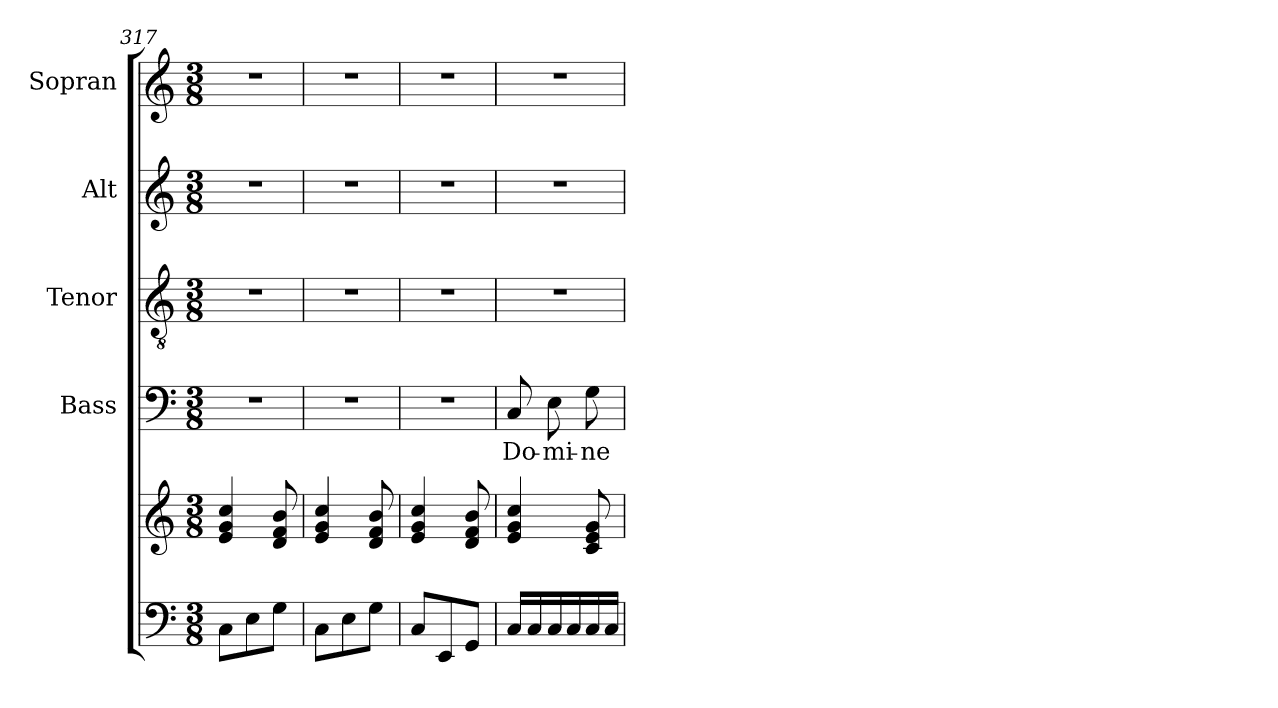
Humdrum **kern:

**kern	**kern	**kern	**text	**kern	**kern	**kern
*part5	*part5	*part4	*part4	*part3	*part2	*part1
*staff6	*staff5	*staff4	*staff4	*staff3	*staff2	*staff1
*	*	*I"Bass	*	*I"Tenor	*I"Alt	*I"Sopran
*	*	*I'B.	*	*I'T.	*I'A.	*I'S.
*clefF4	*clefG2	*clefF4	*	*clefGv2	*clefG2	*clefG2
*k[]	*k[]	*k[]	*	*k[]	*k[]	*k[]
*C:	*C:	*C:	*	*C:	*C:	*C:
*M3/8	*M3/8	*M3/8	*	*M3/8	*M3/8	*M3/8
=317	=317	=317	=317	=317	=317	=317
8C\L	4e/ 4g/ 4cc/	4.r	.	4.r	4.r	4.r
8E\	.	.	.	.	.	.
8G\J	8d/ 8f/ 8b/	.	.	.	.	.
=318	=318	=318	=318	=318	=318	=318
8C\L	4e/ 4g/ 4cc/	4.r	.	4.r	4.r	4.r
8E\	.	.	.	.	.	.
8G\J	8d/ 8f/ 8b/	.	.	.	.	.
=319	=319	=319	=319	=319	=319	=319
8C/L	4e/ 4g/ 4cc/	4.r	.	4.r	4.r	4.r
8EE/	.	.	.	.	.	.
8GG/J	8d/ 8f/ 8b/	.	.	.	.	.
!!LO:LB:g=z
=320	=320	=320	=320	=320	=320	=320
!	!	!	!LO:LY:b	!	!	!
16C/LL	4e/ 4g/ 4cc/	8C/	Do-	4.r	4.r	4.r
16C/	.	.	.	.	.	.
!	!	!	!LO:LY:b	!	!	!
16C/	.	8E\	-mi-	.	.	.
16C/	.	.	.	.	.	.
!	!	!	!LO:LY:b	!	!	!
16C/	8c/ 8e/ 8g/	8G\	-ne	.	.	.
16C/JJ	.	.	.	.	.	.
=	=	=	=	=	=	=
*-	*-	*-	*-	*-	*-	*-
